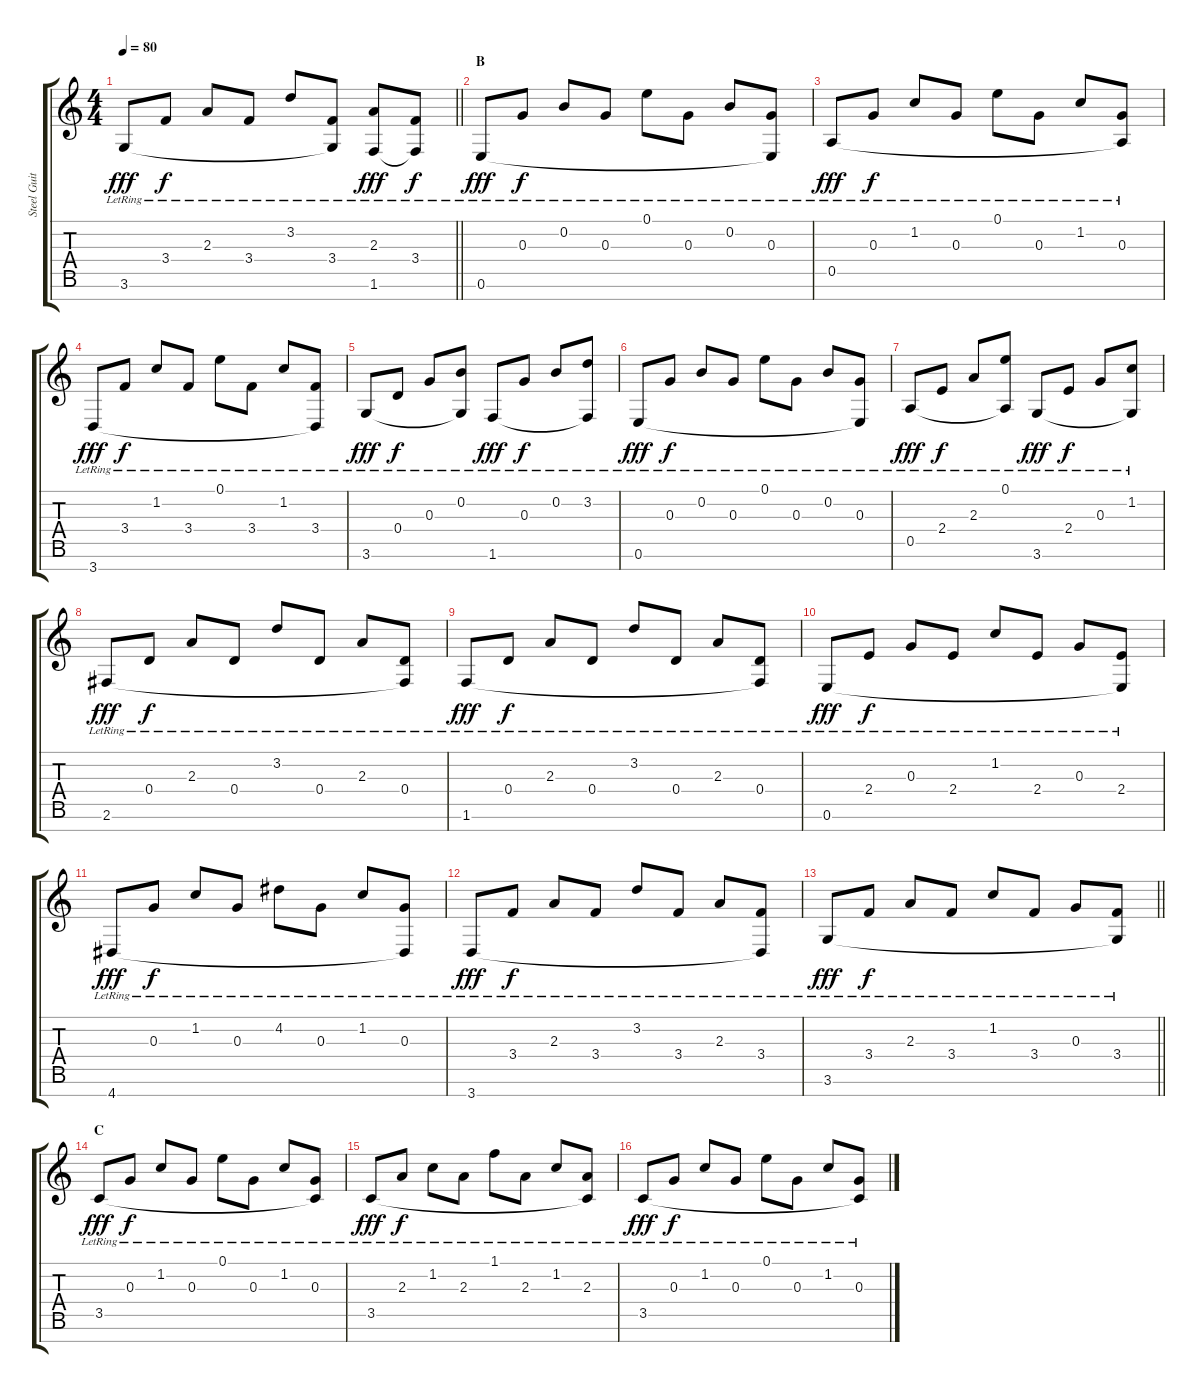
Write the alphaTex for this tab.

\track ("Steel Guitar" "Steel Guit") {instrument acousticguitarsteel}
\staff {score tabs}
\tuning (E4 B3 G3 D3 A2 E2 B1) {hide}
\ts (4 4)
\tempo 80
\clef g2
\barLineRight lightlight
\ks c
3.6{lr}.8{dy fff} 3.4{lr}.8{dy f} 2.3{lr}.8 3.4{lr}.8 3.2{lr}.8 (3.4{lr} 3.6{t}).8 (2.3{lr} 1.6{lr}).8{dy fff} (3.4{lr} 1.6{t}).8{dy f} |
\section ("" "B")
0.6{lr}.8{dy fff} 0.3{lr}.8{dy f} 0.2{lr}.8 0.3{lr}.8 0.1{lr}.8 0.3{lr}.8 0.2{lr}.8 (0.3{lr} 0.6{t}).8 |
0.5{lr}.8{dy fff} 0.3{lr}.8{dy f} 1.2{lr}.8 0.3{lr}.8 0.1{lr}.8 0.3{lr}.8 1.2{lr}.8 (0.3{lr} 0.5{t}).8 |
3.7{lr}.8{dy fff} 3.4{lr}.8{dy f} 1.2{lr}.8 3.4{lr}.8 0.1{lr}.8 3.4{lr}.8 1.2{lr}.8 (3.4{lr} 3.7{t}).8 |
3.6{lr}.8{dy fff} 0.4{lr}.8{dy f} 0.3{lr}.8 (0.2{lr} 3.6{t}).8 1.6{lr}.8{dy fff} 0.3{lr}.8{dy f} 0.2{lr}.8 (3.2{lr} 1.6{t}).8 |
0.6{lr}.8{dy fff} 0.3{lr}.8{dy f} 0.2{lr}.8 0.3{lr}.8 0.1{lr}.8 0.3{lr}.8 0.2{lr}.8 (0.3{lr} 0.6{t}).8 |
0.5{lr}.8{dy fff} 2.4{lr}.8{dy f} 2.3{lr}.8 (0.1{lr} 0.5{t}).8 3.6{lr}.8{dy fff} 2.4{lr}.8{dy f} 0.3{lr}.8 (1.2{lr} 3.6{t}).8 |
2.6{lr}.8{dy fff} 0.4{lr}.8{dy f} 2.3{lr}.8 0.4{lr}.8 3.2{lr}.8 0.4{lr}.8 2.3{lr}.8 (0.4{lr} 2.6{t}).8 |
1.6{lr}.8{dy fff} 0.4{lr}.8{dy f} 2.3{lr}.8 0.4{lr}.8 3.2{lr}.8 0.4{lr}.8 2.3{lr}.8 (0.4{lr} 1.6{t}).8 |
0.6{lr}.8{dy fff} 2.4{lr}.8{dy f} 0.3{lr}.8 2.4{lr}.8 1.2{lr}.8 2.4{lr}.8 0.3{lr}.8 (2.4{lr} 0.6{t}).8 |
4.7{lr}.8{dy fff} 0.3{lr}.8{dy f} 1.2{lr}.8 0.3{lr}.8 4.2{lr}.8 0.3{lr}.8 1.2{lr}.8 (0.3{lr} 4.7{t}).8 |
3.7{lr}.8{dy fff} 3.4{lr}.8{dy f} 2.3{lr}.8 3.4{lr}.8 3.2{lr}.8 3.4{lr}.8 2.3{lr}.8 (3.4{lr} 3.7{t}).8 |
\barLineRight lightlight
3.6{lr}.8{dy fff} 3.4{lr}.8{dy f} 2.3{lr}.8 3.4{lr}.8 1.2{lr}.8 3.4{lr}.8 0.3{lr}.8 (3.4{lr} 3.6{t}).8 |
\section ("" "C")
3.5{lr}.8{dy fff} 0.3{lr}.8{dy f} 1.2{lr}.8 0.3{lr}.8 0.1{lr}.8 0.3{lr}.8 1.2{lr}.8 (0.3{lr} 3.5{t}).8 |
3.5{lr}.8{dy fff} 2.3{lr}.8{dy f} 1.2{lr}.8 2.3{lr}.8 1.1{lr}.8 2.3{lr}.8 1.2{lr}.8 (2.3{lr} 3.5{t}).8 |
3.5{lr}.8{dy fff} 0.3{lr}.8{dy f} 1.2{lr}.8 0.3{lr}.8 0.1{lr}.8 0.3{lr}.8 1.2{lr}.8 (0.3{lr} 3.5{t}).8
